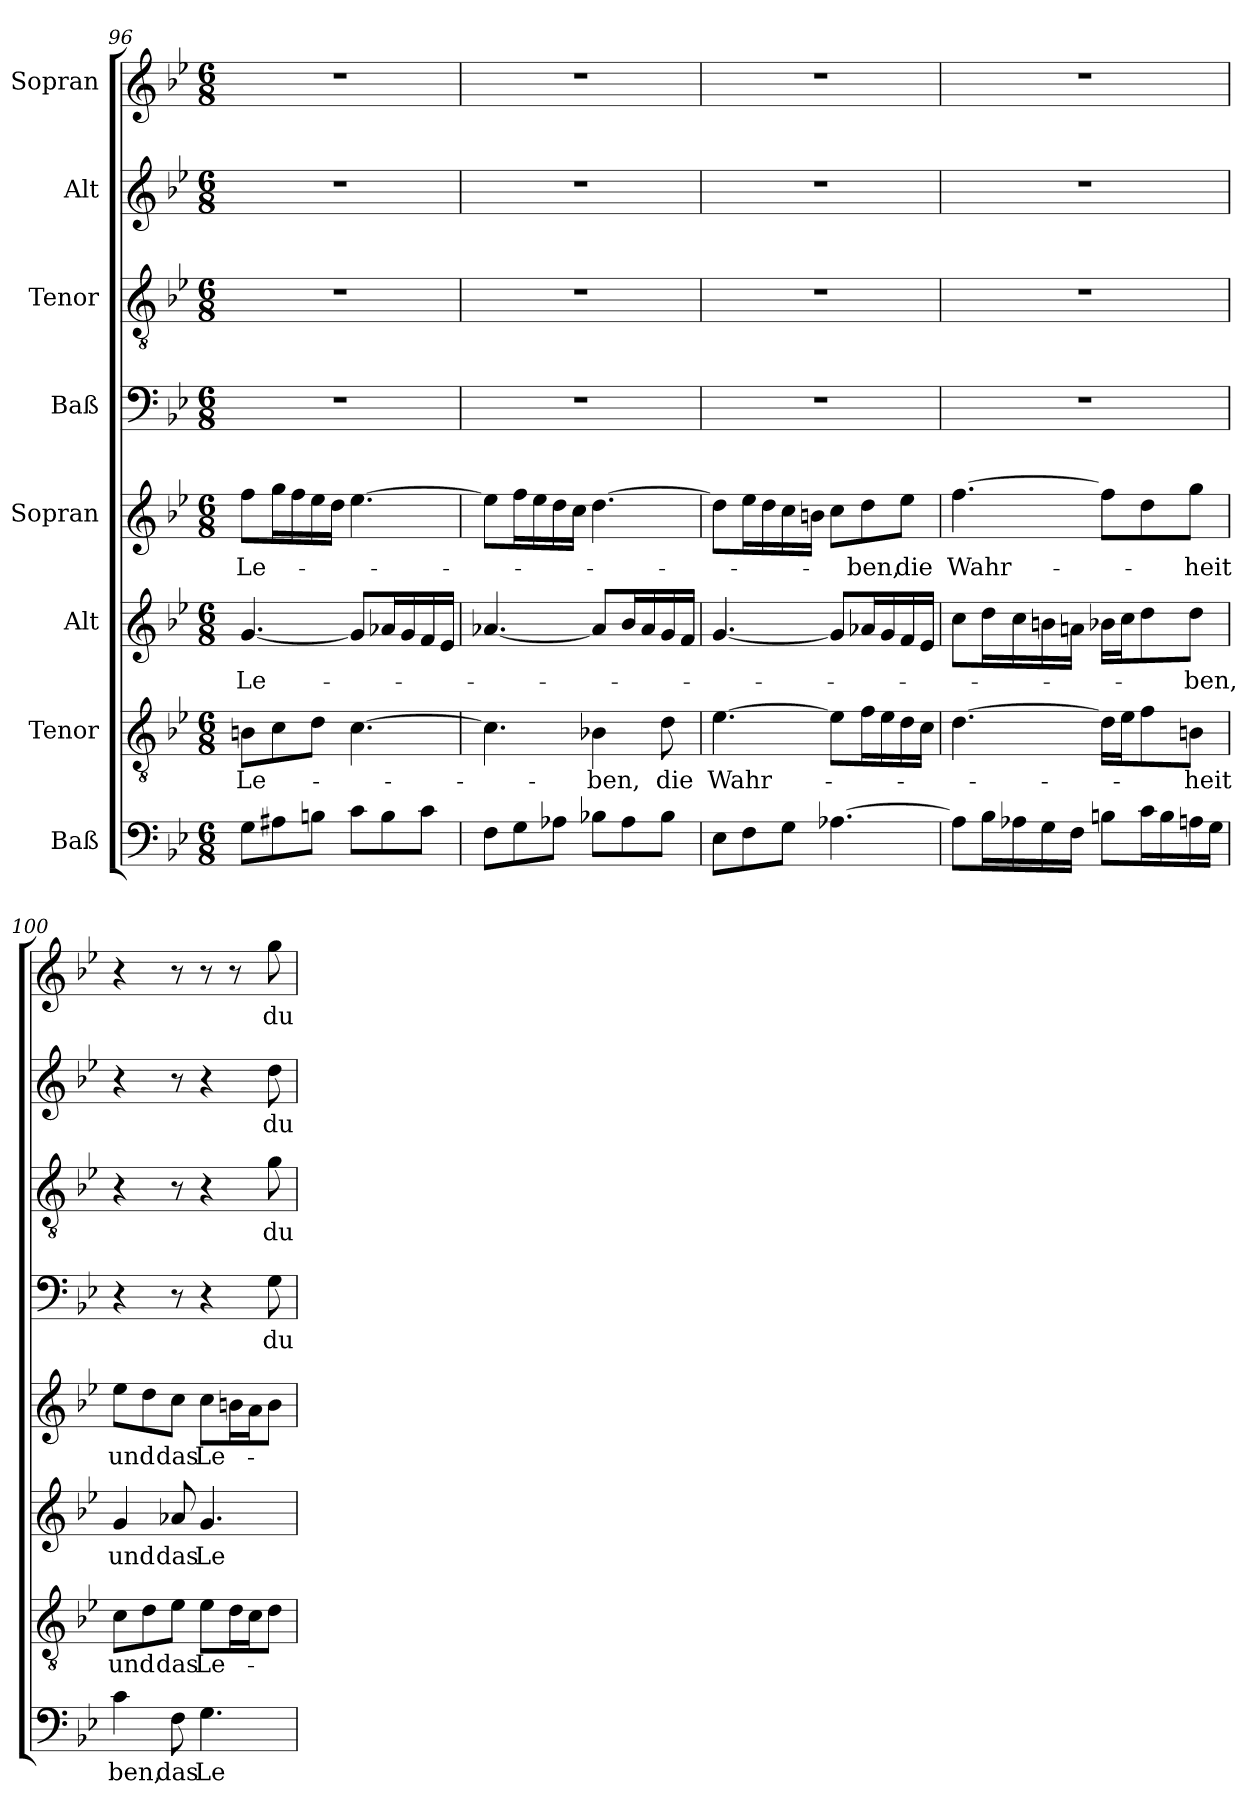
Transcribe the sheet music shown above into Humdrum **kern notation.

**kern	**text	**kern	**text	**kern	**text	**kern	**text	**kern	**text	**kern	**text	**kern	**text	**kern	**text
*part8	*part8	*part7	*part7	*part6	*part6	*part5	*part5	*part4	*part4	*part3	*part3	*part2	*part2	*part1	*part1
*staff8	*staff8	*staff7	*staff7	*staff6	*staff6	*staff5	*staff5	*staff4	*staff4	*staff3	*staff3	*staff2	*staff2	*staff1	*staff1
*I"Baß	*	*I"Tenor	*	*I"Alt	*	*I"Sopran	*	*I"Baß	*	*I"Tenor	*	*I"Alt	*	*I"Sopran	*
*clefF4	*	*clefGv2	*	*clefG2	*	*clefG2	*	*clefF4	*	*clefGv2	*	*clefG2	*	*clefG2	*
*k[b-e-]	*	*k[b-e-]	*	*k[b-e-]	*	*k[b-e-]	*	*k[b-e-]	*	*k[b-e-]	*	*k[b-e-]	*	*k[b-e-]	*
*g:	*	*g:	*	*g:	*	*g:	*	*g:	*	*g:	*	*g:	*	*g:	*
*M6/8	*	*M6/8	*	*M6/8	*	*M6/8	*	*M6/8	*	*M6/8	*	*M6/8	*	*M6/8	*
=96	=96	=96	=96	=96	=96	=96	=96	=96	=96	=96	=96	=96	=96	=96	=96
!	!	!	!LO:LY:b	!	!LO:LY:b	!	!LO:LY:b	!	!	!	!	!	!	!	!
8G\L	.	8Bn\L	Le-	[4.g/	Le-	8ff\L	Le-	2.r	.	2.r	.	2.r	.	2.r	.
8A#X\	.	8c\	.	.	.	16gg\L	.	.	.	.	.	.	.	.	.
.	.	.	.	.	.	16ff\	.	.	.	.	.	.	.	.	.
8Bn\J	.	8d\J	.	.	.	16ee-\	.	.	.	.	.	.	.	.	.
.	.	.	.	.	.	16dd\JJ	.	.	.	.	.	.	.	.	.
8c\L	.	[4.c\	.	8g/L]	.	[4.ee-\	.	.	.	.	.	.	.	.	.
8B\	.	.	.	16a-X/L	.	.	.	.	.	.	.	.	.	.	.
.	.	.	.	16g/	.	.	.	.	.	.	.	.	.	.	.
8c\J	.	.	.	16f/	.	.	.	.	.	.	.	.	.	.	.
.	.	.	.	16e-/JJ	.	.	.	.	.	.	.	.	.	.	.
!!LO:PB:g=z
=97	=97	=97	=97	=97	=97	=97	=97	=97	=97	=97	=97	=97	=97	=97	=97
8F\L	.	4.c\]	.	[4.a-X/	.	8ee-\L]	.	2.r	.	2.r	.	2.r	.	2.r	.
8G\	.	.	.	.	.	16ff\L	.	.	.	.	.	.	.	.	.
.	.	.	.	.	.	16ee-\	.	.	.	.	.	.	.	.	.
8A-X\J	.	.	.	.	.	16dd\	.	.	.	.	.	.	.	.	.
.	.	.	.	.	.	16cc\JJ	.	.	.	.	.	.	.	.	.
!	!	!	!LO:LY:b	!	!	!	!	!	!	!	!	!	!	!	!
8B-X\L	.	4B-X\	-ben,	8a-/L]	.	[4.dd\	.	.	.	.	.	.	.	.	.
8A-\	.	.	.	16b-/L	.	.	.	.	.	.	.	.	.	.	.
.	.	.	.	16a-/	.	.	.	.	.	.	.	.	.	.	.
!	!	!	!LO:LY:b	!	!	!	!	!	!	!	!	!	!	!	!
8B-\J	.	8d\	die	16g/	.	.	.	.	.	.	.	.	.	.	.
.	.	.	.	16f/JJ	.	.	.	.	.	.	.	.	.	.	.
=98	=98	=98	=98	=98	=98	=98	=98	=98	=98	=98	=98	=98	=98	=98	=98
!	!	!	!LO:LY:b	!	!	!	!	!	!	!	!	!	!	!	!
8E-\L	.	[4.e-\	Wahr-	[4.g/	.	8dd\L]	.	2.r	.	2.r	.	2.r	.	2.r	.
8F\	.	.	.	.	.	16ee-\L	.	.	.	.	.	.	.	.	.
.	.	.	.	.	.	16dd\	.	.	.	.	.	.	.	.	.
8G\J	.	.	.	.	.	16cc\	.	.	.	.	.	.	.	.	.
.	.	.	.	.	.	16bn\JJ	.	.	.	.	.	.	.	.	.
[4.A-X\	.	8e-\L]	.	8g/L]	.	8cc\L	.	.	.	.	.	.	.	.	.
!	!	!	!	!	!	!	!LO:LY:b	!	!	!	!	!	!	!	!
.	.	16f\L	.	16a-X/L	.	8dd\	-ben,	.	.	.	.	.	.	.	.
.	.	16e-\	.	16g/	.	.	.	.	.	.	.	.	.	.	.
!	!	!	!	!	!	!	!LO:LY:b	!	!	!	!	!	!	!	!
.	.	16d\	.	16f/	.	8ee-\J	die	.	.	.	.	.	.	.	.
.	.	16c\JJ	.	16e-/JJ	.	.	.	.	.	.	.	.	.	.	.
=99	=99	=99	=99	=99	=99	=99	=99	=99	=99	=99	=99	=99	=99	=99	=99
!	!	!	!	!	!	!	!LO:LY:b	!	!	!	!	!	!	!	!
8A-\L]	.	[4.d\	.	8cc\L	.	[4.ff\	Wahr-	2.r	.	2.r	.	2.r	.	2.r	.
16B-\L	.	.	.	16dd\L	.	.	.	.	.	.	.	.	.	.	.
16A-X\	.	.	.	16cc\	.	.	.	.	.	.	.	.	.	.	.
16G\	.	.	.	16bn\	.	.	.	.	.	.	.	.	.	.	.
16F\JJ	.	.	.	16an\JJ	.	.	.	.	.	.	.	.	.	.	.
8Bn\L	.	16d\LL]	.	16b-X\LL	.	8ff\L]	.	.	.	.	.	.	.	.	.
.	.	16e-\J	.	16cc\J	.	.	.	.	.	.	.	.	.	.	.
16c\L	.	8f\	.	8dd\	.	8dd\	.	.	.	.	.	.	.	.	.
16B\	.	.	.	.	.	.	.	.	.	.	.	.	.	.	.
!	!	!	!LO:LY:b	!	!LO:LY:b	!	!LO:LY:b	!	!	!	!	!	!	!	!
16An\	.	8Bn\J	-heit	8dd\J	-ben,	8gg\J	-heit	.	.	.	.	.	.	.	.
16G\JJ	.	.	.	.	.	.	.	.	.	.	.	.	.	.	.
=100	=100	=100	=100	=100	=100	=100	=100	=100	=100	=100	=100	=100	=100	=100	=100
!	!LO:LY:b	!	!LO:LY:b	!	!LO:LY:b	!	!LO:LY:b	!	!	!	!	!	!	!	!
4c\	-ben,	8c\L	und	4g/	und	8ee-\L	und	4r	.	4r	.	4r	.	4r	.
.	.	8d\	.	.	.	8dd\	.	.	.	.	.	.	.	.	.
!	!LO:LY:b	!	!LO:LY:b	!	!LO:LY:b	!	!LO:LY:b	!	!	!	!	!	!	!	!
8F\	das	8e-\J	das	8a-X/	das	8cc\J	das	8r	.	8r	.	8r	.	8r	.
!	!LO:LY:b	!	!LO:LY:b	!	!LO:LY:b	!	!LO:LY:b	!	!	!	!	!	!	!	!
4.G\	Le-	8e-\L	Le-	4.g/	Le-	8cc\L	Le-	4r	.	4r	.	4r	.	8r	.
.	.	16d\L	.	.	.	16bn\L	.	.	.	.	.	.	.	8r	.
.	.	16c\J	.	.	.	16a\J	.	.	.	.	.	.	.	.	.
!	!	!	!	!	!	!	!	!	!LO:LY:b	!	!LO:LY:b	!	!LO:LY:b	!	!LO:LY:b
.	.	8d\J	.	.	.	8b\J	.	8G\	du	8g\	du	8dd\	du	8gg\	du
=	=	=	=	=	=	=	=	=	=	=	=	=	=	=	=
*-	*-	*-	*-	*-	*-	*-	*-	*-	*-	*-	*-	*-	*-	*-	*-
